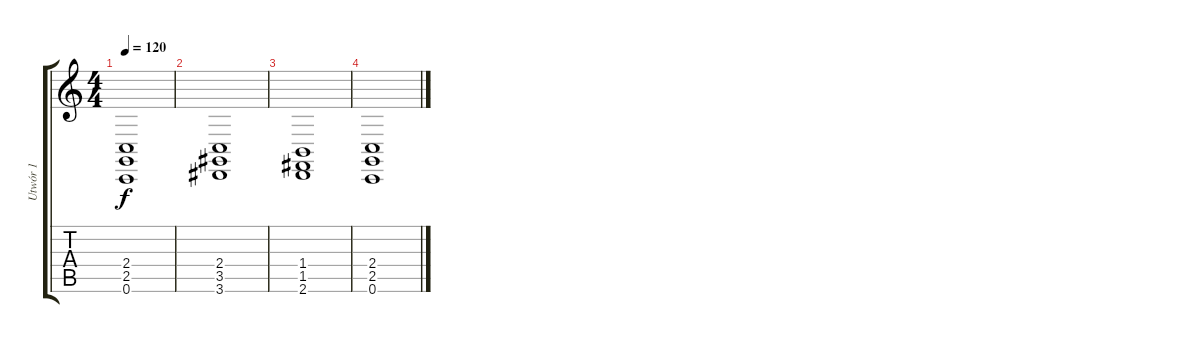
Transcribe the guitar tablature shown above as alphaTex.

\track ("Utwór 1" "Utwór 1") {instrument acousticgrandpiano}
\staff {score tabs}
\tuning (C4 G3 Eb3 Bb2 F2 C2) {hide}
\ts (4 4)
\tempo 120
\clef g2
\ks c
(2.4 2.5 0.6).1{dy f} |
(2.4 3.5 3.6).1 |
(1.4 1.5 2.6).1 |
(2.4 2.5 0.6).1
